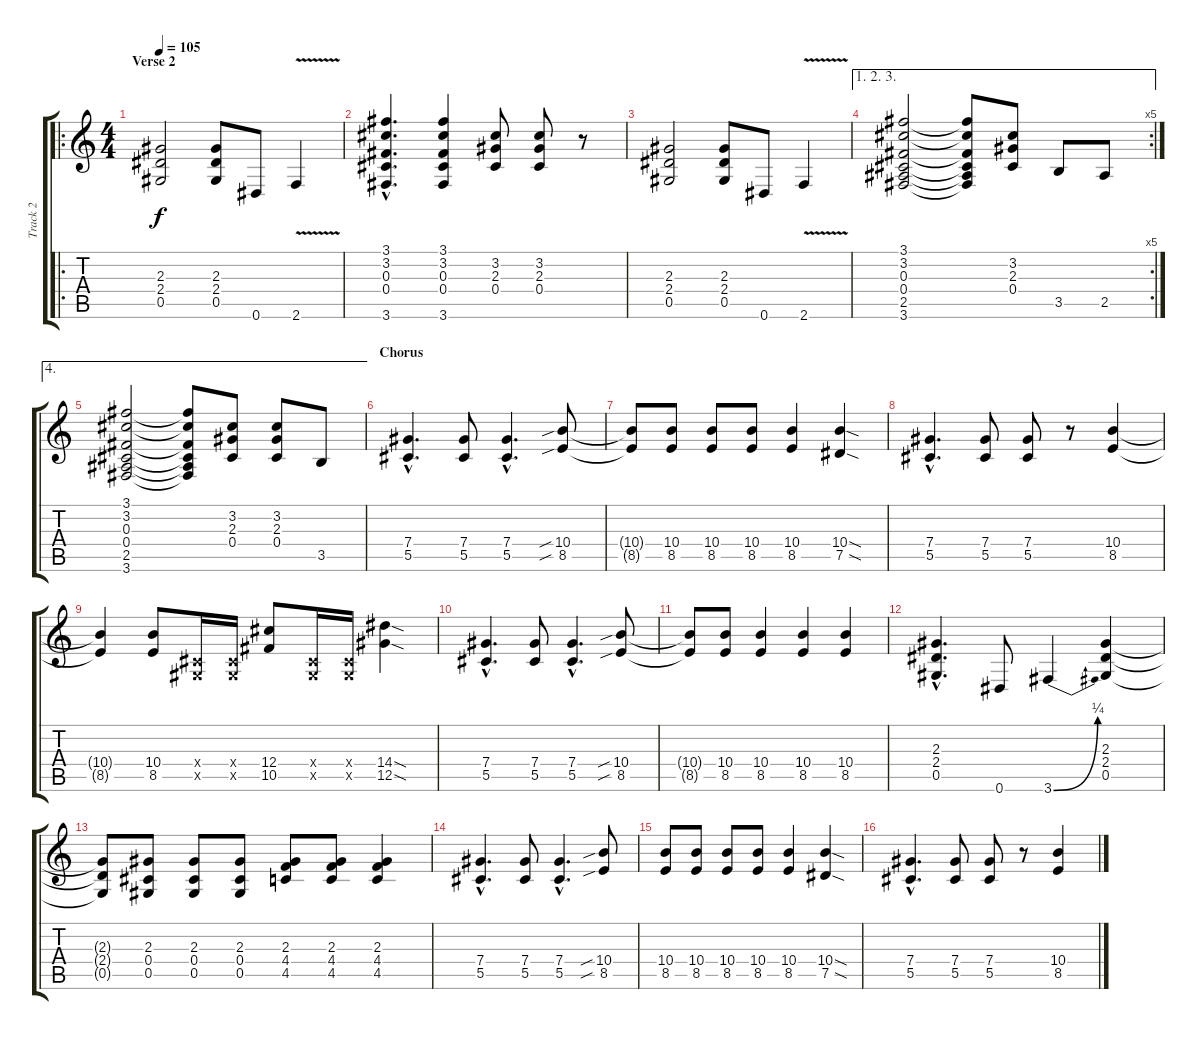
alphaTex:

\track ("Track 2" "Track 2") {instrument distortionguitar}
\staff {score tabs}
\tuning (Eb4 Bb3 Gb3 Db3 Ab2 Eb2) {hide}
\ro
\ts (4 4)
\section ("" "Verse 2")
\tempo 105
\clef g2
\ks c
(2.3 2.4 0.5).2{dy f} (2.3 2.4 0.5).8 0.6.8 2.6{v}.4 |
(3.1{hac} 3.2{hac} 0.3{hac} 0.4{hac} 3.6{hac}).4{d} (3.1 3.2 0.3 0.4 3.6).4 (3.2 2.3 0.4).8 (3.2 2.3 0.4).8 r.8 |
(2.3 2.4 0.5).2 (2.3 2.4 0.5).8 0.6.8 2.6{v}.4 |
\ae (1 2 3)
\rc 5
(3.1 3.2 0.3 0.4 2.5 3.6).2 (3.1{t} 3.2{t} 0.3{t} 0.4{t} 2.5{t} 3.6{t}).8 (3.2 2.3 0.4).8 3.5.8 2.5.8 |
\ae 4
(3.1 3.2 0.3 0.4 2.5 3.6).2 (3.1{t} 3.2{t} 0.3{t} 0.4{t} 2.5{t} 3.6{t}).8 (3.2 2.3 0.4).8 (3.2 2.3 0.4).8 3.5.8 |
\section ("" "Chorus")
(7.4{hac} 5.5{hac}).4{d} (7.4 5.5).8 (7.4{hac} 5.5{hac}).4{d} (10.4{sib} 8.5{sib}).8 |
(10.4{t} 8.5{t}).8 (10.4 8.5).8 (10.4 8.5).8 (10.4 8.5).8 (10.4 8.5).4 (10.4{sod} 7.5{sod}).4 |
(7.4{hac} 5.5{hac}).4{d} (7.4 5.5).8 (7.4 5.5).8 r.8 (10.4 8.5).4 |
(10.4{t} 8.5{t}).4 (10.4 8.5).8 (0.4{x} 0.5{x}).16 (0.4{x} 0.5{x}).16 (12.4 10.5).8 (0.4{x} 0.5{x}).16 (0.4{x} 0.5{x}).16 (14.4{sod} 12.5{sod}).4 |
(7.4{hac} 5.5{hac}).4{d} (7.4 5.5).8 (7.4{hac} 5.5{hac}).4{d} (10.4{sib} 8.5{sib}).8 |
(10.4{t} 8.5{t}).8 (10.4 8.5).8 (10.4 8.5).4 (10.4 8.5).4 (10.4 8.5).4 |
(2.3{hac} 2.4{hac} 0.5{hac}).4{d} 0.6.8 3.6{be (bend 0 0 60 1)}.4 (2.3 2.4 0.5).4 |
(2.3{t} 2.4{t} 0.5{t}).8 (2.3 0.4 0.5).8 (2.3 0.4 0.5).8 (2.3 0.4 0.5).8 (2.3 4.4 4.5).8 (2.3 4.4 4.5).8 (2.3 4.4 4.5).4 |
(7.4{hac} 5.5{hac}).4{d} (7.4 5.5).8 (7.4{hac} 5.5{hac}).4{d} (10.4{sib} 8.5{sib}).8 |
(10.4 8.5).8 (10.4 8.5).8 (10.4 8.5).8 (10.4 8.5).8 (10.4 8.5).4 (10.4{sod} 7.5{sod}).4 |
(7.4{hac} 5.5{hac}).4{d} (7.4 5.5).8 (7.4 5.5).8 r.8 (10.4 8.5).4
